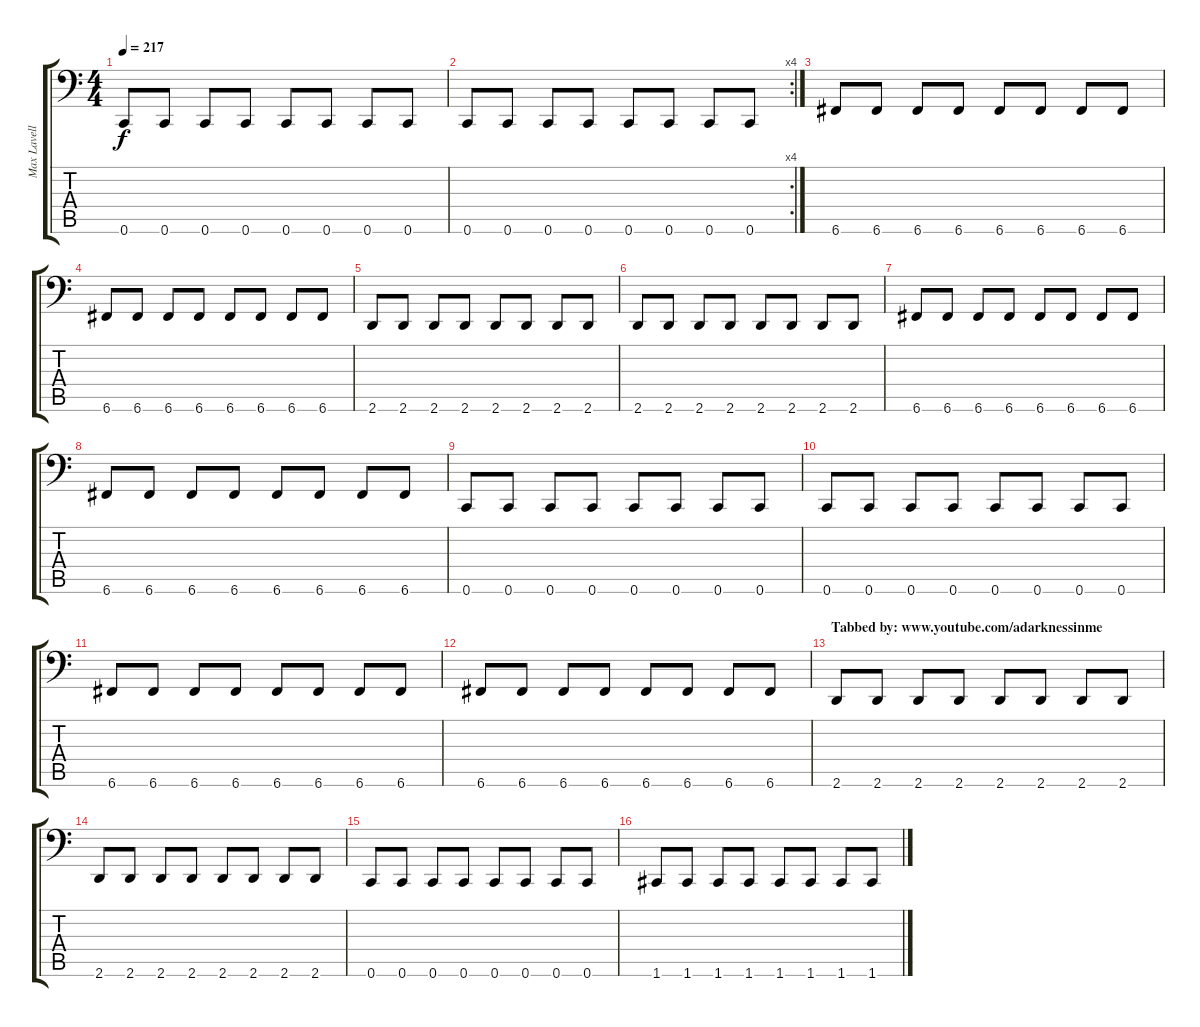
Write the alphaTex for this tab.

\track ("Max Lavelle (Bass)" "Max Lavell") {instrument electricbasspick}
\staff {score tabs}
\tuning (C3 G2 Eb2 Bb1 F1 C1) {hide}
\ts (4 4)
\tempo 217
\clef f4
\ks c
0.6.8{dy f} 0.6.8 0.6.8 0.6.8 0.6.8 0.6.8 0.6.8 0.6.8 |
\rc 4
0.6.8 0.6.8 0.6.8 0.6.8 0.6.8 0.6.8 0.6.8 0.6.8 |
6.6.8 6.6.8 6.6.8 6.6.8 6.6.8 6.6.8 6.6.8 6.6.8 |
6.6.8 6.6.8 6.6.8 6.6.8 6.6.8 6.6.8 6.6.8 6.6.8 |
2.6.8 2.6.8 2.6.8 2.6.8 2.6.8 2.6.8 2.6.8 2.6.8 |
2.6.8 2.6.8 2.6.8 2.6.8 2.6.8 2.6.8 2.6.8 2.6.8 |
6.6.8 6.6.8 6.6.8 6.6.8 6.6.8 6.6.8 6.6.8 6.6.8 |
6.6.8 6.6.8 6.6.8 6.6.8 6.6.8 6.6.8 6.6.8 6.6.8 |
0.6.8 0.6.8 0.6.8 0.6.8 0.6.8 0.6.8 0.6.8 0.6.8 |
0.6.8 0.6.8 0.6.8 0.6.8 0.6.8 0.6.8 0.6.8 0.6.8 |
6.6.8 6.6.8 6.6.8 6.6.8 6.6.8 6.6.8 6.6.8 6.6.8 |
6.6.8 6.6.8 6.6.8 6.6.8 6.6.8 6.6.8 6.6.8 6.6.8 |
\section ("" "Tabbed by: www.youtube.com/adarknessinme")
2.6.8 2.6.8 2.6.8 2.6.8 2.6.8 2.6.8 2.6.8 2.6.8 |
2.6.8 2.6.8 2.6.8 2.6.8 2.6.8 2.6.8 2.6.8 2.6.8 |
0.6.8 0.6.8 0.6.8 0.6.8 0.6.8 0.6.8 0.6.8 0.6.8 |
1.6.8 1.6.8 1.6.8 1.6.8 1.6.8 1.6.8 1.6.8 1.6.8
